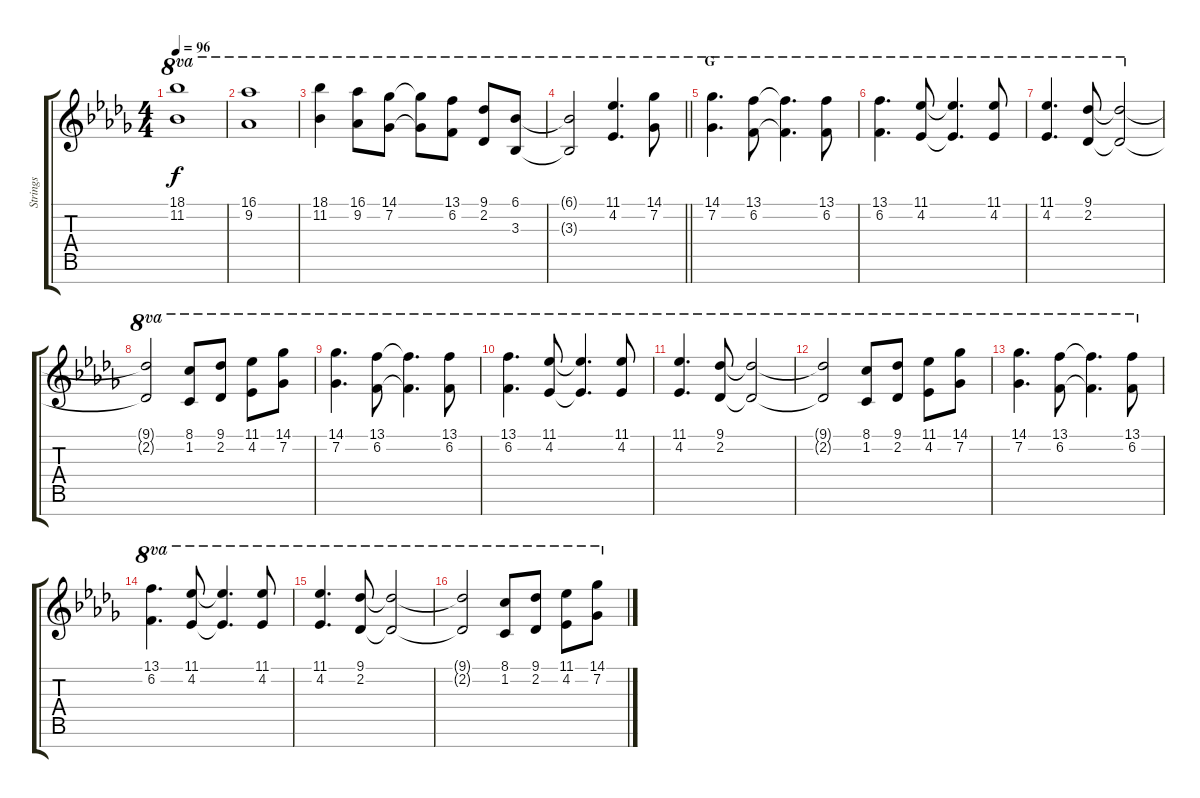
\track ("Strings" "Strings") {instrument stringensemble1}
\staff {score tabs}
\tuning (E5 B4 G4 D4 A3 E3 B2) {hide}
\ts (4 4)
\tempo 96
\clef g2
\ks db
(18.1 11.2).1{ot 8va dy f} |
(16.1 9.2).1{ot 8va} |
(18.1 11.2).4{ot 8va} (16.1 9.2).8{ot 8va} (14.1 7.2).8{ot 8va} (14.1{t} 7.2{t}).8{ot 8va} (13.1 6.2).8{ot 8va} (9.1 2.2).8{ot 8va} (6.1 3.3).8{ot 8va} |
\barLineRight lightlight
(6.1{t} 3.3{t}).2{ot 8va} (11.1 4.2).4{d ot 8va} (14.1 7.2).8{ot 8va} |
\section ("" "G")
(14.1 7.2).4{d ot 8va} (13.1 6.2).8{ot 8va} (13.1{t} 6.2{t}).4{d ot 8va} (13.1 6.2).8{ot 8va} |
(13.1 6.2).4{d ot 8va} (11.1 4.2).8{ot 8va} (11.1{t} 4.2{t}).4{d ot 8va} (11.1 4.2).8{ot 8va} |
(11.1 4.2).4{d ot 8va} (9.1 2.2).8{ot 8va} (9.1{t} 2.2{t}).2{ot 8va} |
(9.1{t} 2.2{t}).2{ot 8va} (8.1 1.2).8{ot 8va} (9.1 2.2).8{ot 8va} (11.1 4.2).8{ot 8va} (14.1 7.2).8{ot 8va} |
(14.1 7.2).4{d ot 8va} (13.1 6.2).8{ot 8va} (13.1{t} 6.2{t}).4{d ot 8va} (13.1 6.2).8{ot 8va} |
(13.1 6.2).4{d ot 8va} (11.1 4.2).8{ot 8va} (11.1{t} 4.2{t}).4{d ot 8va} (11.1 4.2).8{ot 8va} |
(11.1 4.2).4{d ot 8va} (9.1 2.2).8{ot 8va} (9.1{t} 2.2{t}).2{ot 8va} |
(9.1{t} 2.2{t}).2{ot 8va} (8.1 1.2).8{ot 8va} (9.1 2.2).8{ot 8va} (11.1 4.2).8{ot 8va} (14.1 7.2).8{ot 8va} |
(14.1 7.2).4{d ot 8va} (13.1 6.2).8{ot 8va} (13.1{t} 6.2{t}).4{d ot 8va} (13.1 6.2).8{ot 8va} |
(13.1 6.2).4{d ot 8va} (11.1 4.2).8{ot 8va} (11.1{t} 4.2{t}).4{d ot 8va} (11.1 4.2).8{ot 8va} |
(11.1 4.2).4{d ot 8va} (9.1 2.2).8{ot 8va} (9.1{t} 2.2{t}).2{ot 8va} |
(9.1{t} 2.2{t}).2{ot 8va} (8.1 1.2).8{ot 8va} (9.1 2.2).8{ot 8va} (11.1 4.2).8{ot 8va} (14.1 7.2).8{ot 8va}
